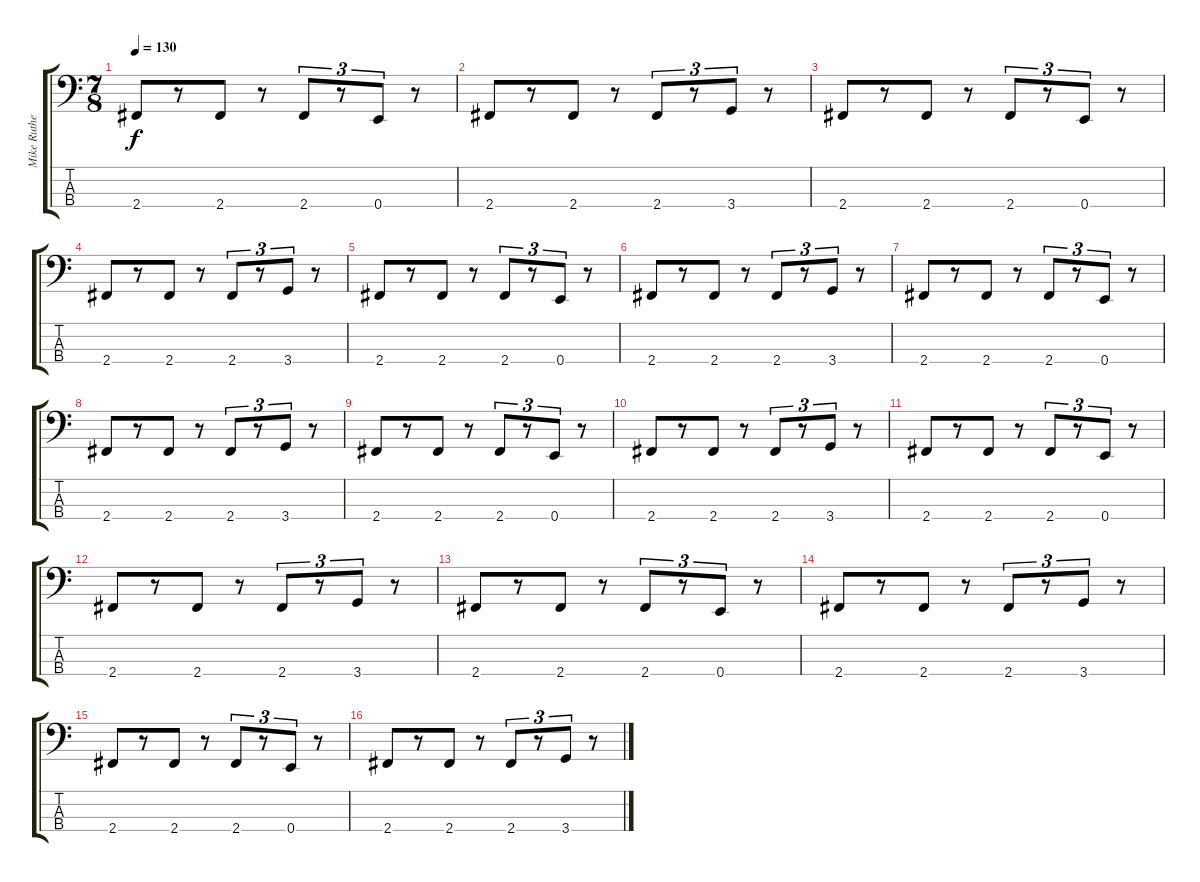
\track ("Mike Rutherford (bass)" "Mike Ruthe") {instrument electricbassfinger}
\staff {score tabs}
\tuning (G2 D2 A1 E1) {hide}
\ts (7 8)
\tempo 130
\clef f4
\ks c
2.4.8{dy f} r.8 2.4.8 r.8 2.4.8{tu (3 2)} r.8{tu (3 2)} 0.4.8{tu (3 2)} r.8 |
2.4.8 r.8 2.4.8 r.8 2.4.8{tu (3 2)} r.8{tu (3 2)} 3.4.8{tu (3 2)} r.8 |
2.4.8 r.8 2.4.8 r.8 2.4.8{tu (3 2)} r.8{tu (3 2)} 0.4.8{tu (3 2)} r.8 |
2.4.8 r.8 2.4.8 r.8 2.4.8{tu (3 2)} r.8{tu (3 2)} 3.4.8{tu (3 2)} r.8 |
2.4.8 r.8 2.4.8 r.8 2.4.8{tu (3 2)} r.8{tu (3 2)} 0.4.8{tu (3 2)} r.8 |
2.4.8 r.8 2.4.8 r.8 2.4.8{tu (3 2)} r.8{tu (3 2)} 3.4.8{tu (3 2)} r.8 |
2.4.8 r.8 2.4.8 r.8 2.4.8{tu (3 2)} r.8{tu (3 2)} 0.4.8{tu (3 2)} r.8 |
2.4.8 r.8 2.4.8 r.8 2.4.8{tu (3 2)} r.8{tu (3 2)} 3.4.8{tu (3 2)} r.8 |
2.4.8 r.8 2.4.8 r.8 2.4.8{tu (3 2)} r.8{tu (3 2)} 0.4.8{tu (3 2)} r.8 |
2.4.8 r.8 2.4.8 r.8 2.4.8{tu (3 2)} r.8{tu (3 2)} 3.4.8{tu (3 2)} r.8 |
2.4.8 r.8 2.4.8 r.8 2.4.8{tu (3 2)} r.8{tu (3 2)} 0.4.8{tu (3 2)} r.8 |
2.4.8 r.8 2.4.8 r.8 2.4.8{tu (3 2)} r.8{tu (3 2)} 3.4.8{tu (3 2)} r.8 |
2.4.8 r.8 2.4.8 r.8 2.4.8{tu (3 2)} r.8{tu (3 2)} 0.4.8{tu (3 2)} r.8 |
2.4.8 r.8 2.4.8 r.8 2.4.8{tu (3 2)} r.8{tu (3 2)} 3.4.8{tu (3 2)} r.8 |
2.4.8 r.8 2.4.8 r.8 2.4.8{tu (3 2)} r.8{tu (3 2)} 0.4.8{tu (3 2)} r.8 |
2.4.8 r.8 2.4.8 r.8 2.4.8{tu (3 2)} r.8{tu (3 2)} 3.4.8{tu (3 2)} r.8
